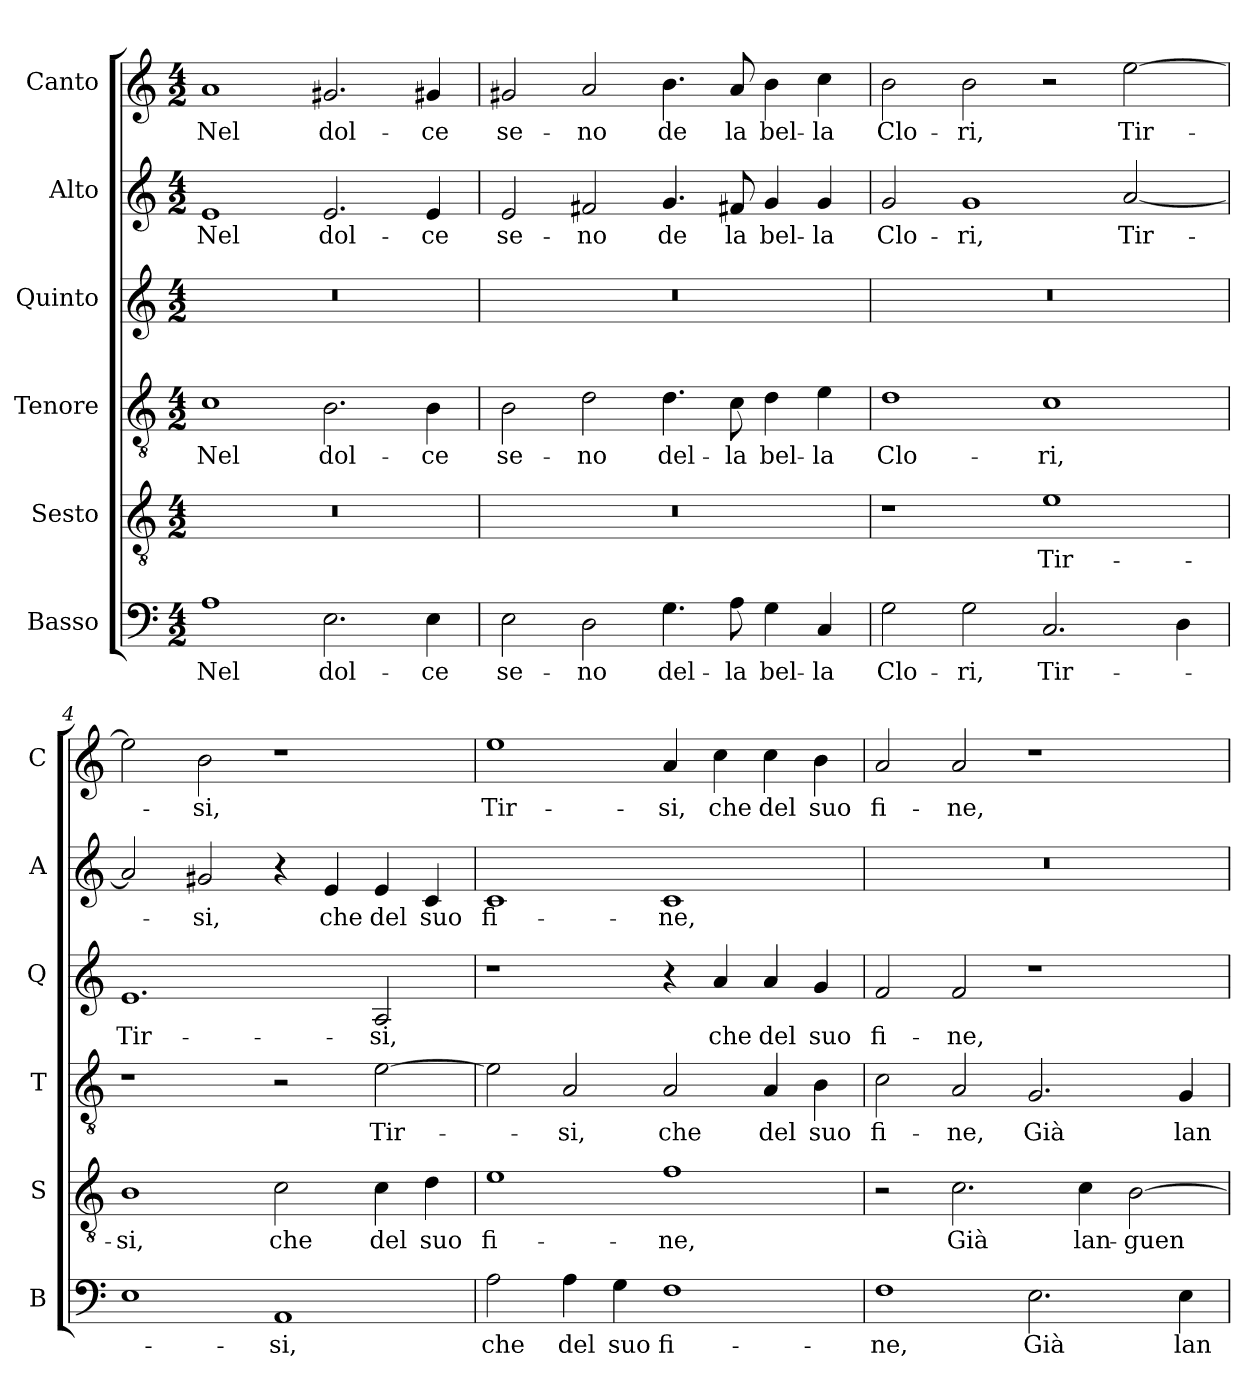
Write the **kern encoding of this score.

**kern	**text	**kern	**text	**kern	**text	**kern	**text	**kern	**text	**kern	**text
*part6	*part6	*part5	*part5	*part4	*part4	*part3	*part3	*part2	*part2	*part1	*part1
*staff6	*staff6	*staff5	*staff5	*staff4	*staff4	*staff3	*staff3	*staff2	*staff2	*staff1	*staff1
*I"Basso	*	*I"Sesto	*	*I"Tenore	*	*I"Quinto	*	*I"Alto	*	*I"Canto	*
*I'B	*	*I'S	*	*I'T	*	*I'Q	*	*I'A	*	*I'C	*
*clefF4	*	*clefGv2	*	*clefGv2	*	*clefG2	*	*clefG2	*	*clefG2	*
*k[]	*	*k[]	*	*k[]	*	*k[]	*	*k[]	*	*k[]	*
*a:	*	*a:	*	*a:	*	*a:	*	*a:	*	*a:	*
*M4/2	*	*M4/2	*	*M4/2	*	*M4/2	*	*M4/2	*	*M4/2	*
=1	=1	=1	=1	=1	=1	=1	=1	=1	=1	=1	=1
1A	Nel	0r	.	1c	Nel	0r	.	1e	Nel	1a	Nel
2.E	dol-	.	.	2.B	dol-	.	.	2.e	dol-	2.g#X	dol-
4E	-ce	.	.	4B	-ce	.	.	4e	-ce	4g#X	-ce
=2	=2	=2	=2	=2	=2	=2	=2	=2	=2	=2	=2
2E	se-	0r	.	2B	se-	0r	.	2e	se-	2g#X	se-
2D	-no	.	.	2d	-no	.	.	2f#X	-no	2a	-no
4.G	del-	.	.	4.d	del-	.	.	4.g	de	4.b	de
8A	-la	.	.	8c	-la	.	.	8f#X	la	8a	la
4G	bel-	.	.	4d	bel-	.	.	4g	bel-	4b	bel-
4C	-la	.	.	4e	-la	.	.	4g	-la	4cc	-la
=3	=3	=3	=3	=3	=3	=3	=3	=3	=3	=3	=3
2G	Clo-	1r	.	1d	Clo-	0r	.	2g	Clo-	2b	Clo-
2G	-ri,	.	.	.	.	.	.	1g	-ri,	2b	-ri,
2.C	Tir-	1e	Tir-	1c	-ri,	.	.	.	.	2r	.
.	.	.	.	.	.	.	.	[2a	Tir-	[2ee	Tir-
4D	.	.	.	.	.	.	.	.	.	.	.
=4	=4	=4	=4	=4	=4	=4	=4	=4	=4	=4	=4
1E	.	1B	-si,	1r	.	1.e	Tir-	2a]	.	2ee]	.
.	.	.	.	.	.	.	.	2g#X	-si,	2b	-si,
1AA	-si,	2c	che	2r	.	.	.	4r	.	1r	.
.	.	.	.	.	.	.	.	4e	che	.	.
.	.	4c	del	[2e	Tir-	2A	-si,	4e	del	.	.
.	.	4d	suo	.	.	.	.	4c	suo	.	.
=5	=5	=5	=5	=5	=5	=5	=5	=5	=5	=5	=5
2A	che	1e	fi-	2e]	.	1r	.	1c	fi-	1ee	Tir-
4A	del	.	.	2A	-si,	.	.	.	.	.	.
4G	suo	.	.	.	.	.	.	.	.	.	.
1F	fi-	1f	-ne,	2A	che	4r	.	1c	-ne,	4a	-si,
.	.	.	.	.	.	4a	che	.	.	4cc	che
.	.	.	.	4A	del	4a	del	.	.	4cc	del
.	.	.	.	4B	suo	4g	suo	.	.	4b	suo
=6	=6	=6	=6	=6	=6	=6	=6	=6	=6	=6	=6
1F	-ne,	2r	.	2c	fi-	2f	fi-	0r	.	2a	fi-
.	.	2.c	Già	2A	-ne,	2f	-ne,	.	.	2a	-ne,
2.E	Già	.	.	2.G	Già	1r	.	.	.	1r	.
.	.	4c	lan-	.	.	.	.	.	.	.	.
.	.	[2B	-guen-	.	.	.	.	.	.	.	.
4E	lan-	.	.	4G	lan-	.	.	.	.	.	.
=	=	=	=	=	=	=	=	=	=	=	=
*-	*-	*-	*-	*-	*-	*-	*-	*-	*-	*-	*-
